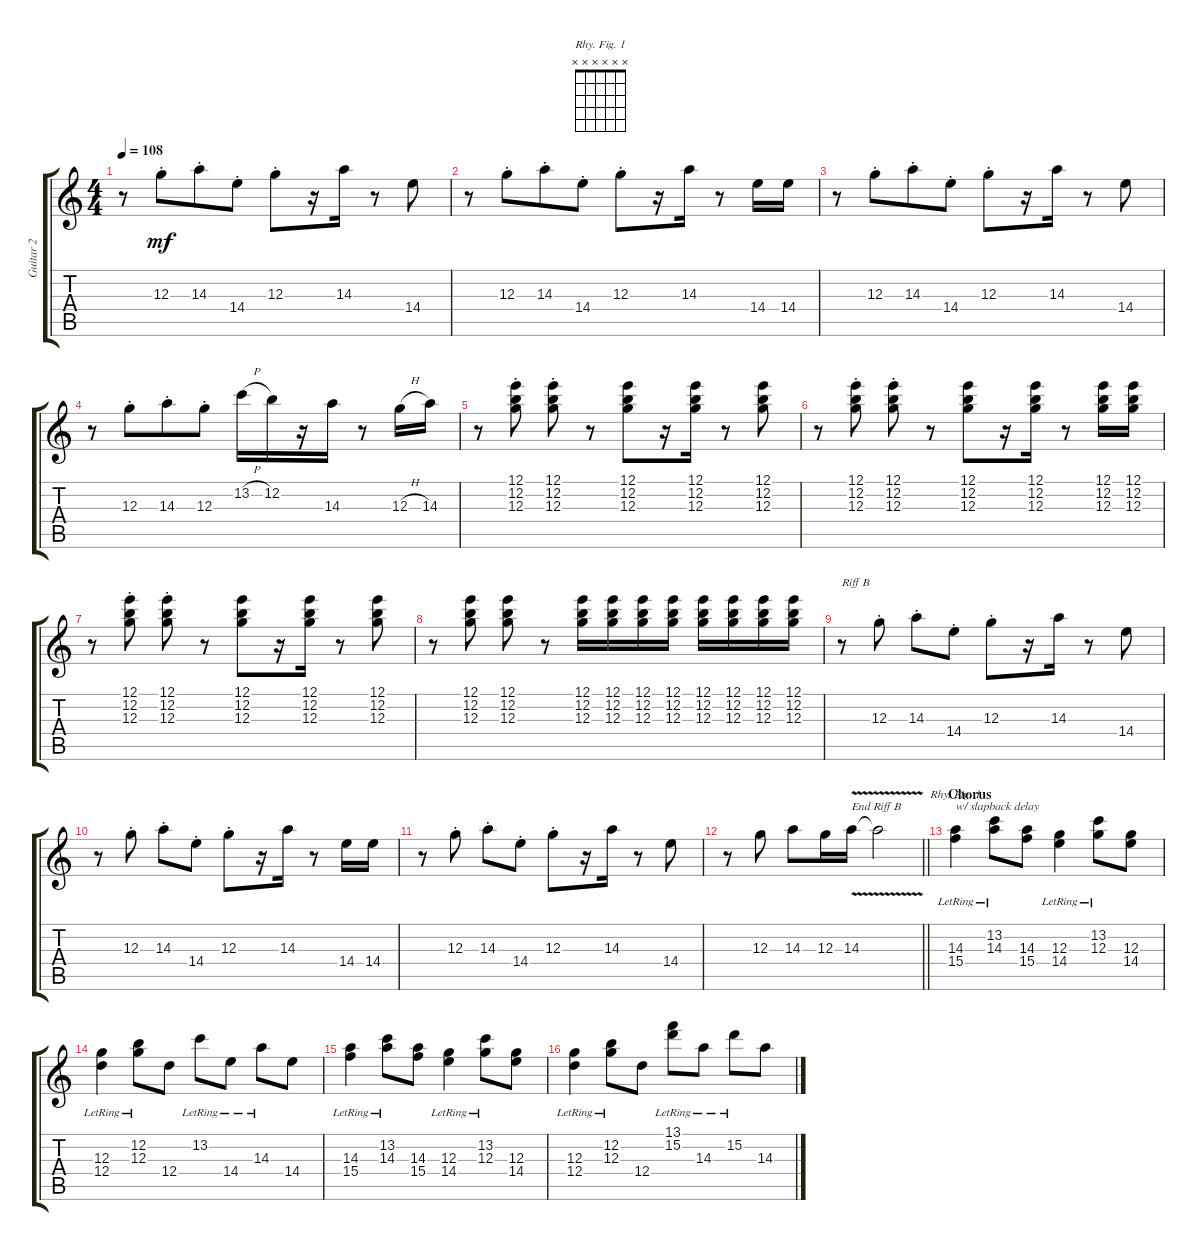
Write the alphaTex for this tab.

\track ("Guitar 2" "Guitar 2") {instrument electricguitarclean}
\staff {score tabs}
\tuning (E4 B3 G3 D3 A2 E2) {hide}
\chord ("Rhy. Fig. 1" x x x x x x)
\ts (4 4)
\tempo 108
\clef g2
\ks c
r.8{dy mf} 12.3{st}.8{beam merge} 14.3{st}.8 14.4{st}.8 12.3{st}.8 r.16 14.3.16 r.8 14.4.8 |
r.8 12.3{st}.8{beam merge} 14.3{st}.8 14.4{st}.8 12.3{st}.8 r.16 14.3.16 r.8 14.4.16 14.4.16 |
r.8 12.3{st}.8{beam merge} 14.3{st}.8 14.4{st}.8 12.3{st}.8 r.16 14.3.16 r.8 14.4.8 |
r.8 12.3{st}.8{beam merge} 14.3{st}.8 12.3{st}.8 13.2{h}.16 12.2.16 r.16 14.3.16 r.8 12.3{h}.16 14.3.16 |
r.8 (12.1{st} 12.2{st} 12.3{st}).8 (12.1{st} 12.2{st} 12.3{st}).8 r.8 (12.1 12.2 12.3).8 r.16 (12.1 12.2 12.3).16 r.8 (12.1 12.2 12.3).8 |
r.8 (12.1{st} 12.2{st} 12.3{st}).8 (12.1{st} 12.2{st} 12.3{st}).8 r.8 (12.1 12.2 12.3).8 r.16 (12.1 12.2 12.3).16 r.8 (12.1 12.2 12.3).16 (12.1 12.2 12.3).16 |
r.8 (12.1{st} 12.2{st} 12.3{st}).8 (12.1{st} 12.2{st} 12.3{st}).8 r.8 (12.1 12.2 12.3).8 r.16 (12.1 12.2 12.3).16 r.8 (12.1 12.2 12.3).8 |
r.8 (12.1 12.2 12.3).8 (12.1 12.2 12.3).8 r.8 (12.1 12.2 12.3).16 (12.1 12.2 12.3).16 (12.1 12.2 12.3).16 (12.1 12.2 12.3).16 (12.1 12.2 12.3).16 (12.1 12.2 12.3).16 (12.1 12.2 12.3).16 (12.1 12.2 12.3).16 |
r.8{txt "Riff B"} 12.3{st}.8 14.3{st}.8 14.4{st}.8 12.3{st}.8 r.16 14.3.16 r.8 14.4.8 |
r.8 12.3{st}.8 14.3{st}.8 14.4{st}.8 12.3{st}.8 r.16 14.3.16 r.8 14.4.16 14.4.16 |
r.8 12.3{st}.8 14.3{st}.8 14.4{st}.8 12.3{st}.8 r.16 14.3.16 r.8 14.4.8 |
\barLineRight lightlight
r.8 12.3.8 14.3.8 12.3.16 14.3{v}.16{txt "End Riff B"} 14.3{t}.2 |
\section ("" "Chorus")
(14.3{lr} 15.4{lr}).4{ch "Rhy. Fig. 1" txt "w/ slapback delay"} (13.2{lr} 14.3{lr}).8 (14.3 15.4).8 (12.3{lr} 14.4{lr}).4 (13.2{lr} 12.3{lr}).8 (12.3 14.4).8 |
(12.3{lr} 12.4{lr}).4 (12.2{lr} 12.3{lr}).8 12.4.8 13.2{lr}.8 14.4{lr}.8 14.3{lr}.8 14.4.8 |
(14.3{lr} 15.4{lr}).4 (13.2{lr} 14.3{lr}).8 (14.3 15.4).8 (12.3{lr} 14.4{lr}).4 (13.2{lr} 12.3{lr}).8 (12.3 14.4).8 |
(12.3{lr} 12.4{lr}).4 (12.2{lr} 12.3{lr}).8 12.4.8 (13.1{lr} 15.2{lr}).8 14.3{lr}.8 15.2{lr}.8 14.3.8
